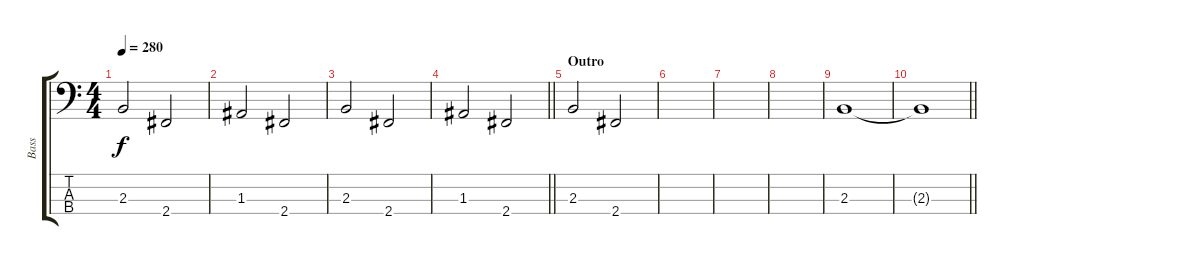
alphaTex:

\track ("Bass" "Bass") {instrument electricbasspick}
\staff {score tabs}
\tuning (G2 D2 A1 E1) {hide}
\ts (4 4)
\tempo 280
\clef f4
\ks c
2.3.2{dy f} 2.4.2 |
1.3.2 2.4.2 |
2.3.2 2.4.2 |
\barLineRight lightlight
1.3.2 2.4.2 |
\section ("" "Outro")
2.3.2 2.4.2 |
|
|
|
2.3.1 |
\barLineRight lightlight
2.3{t}.1{volume 0}
